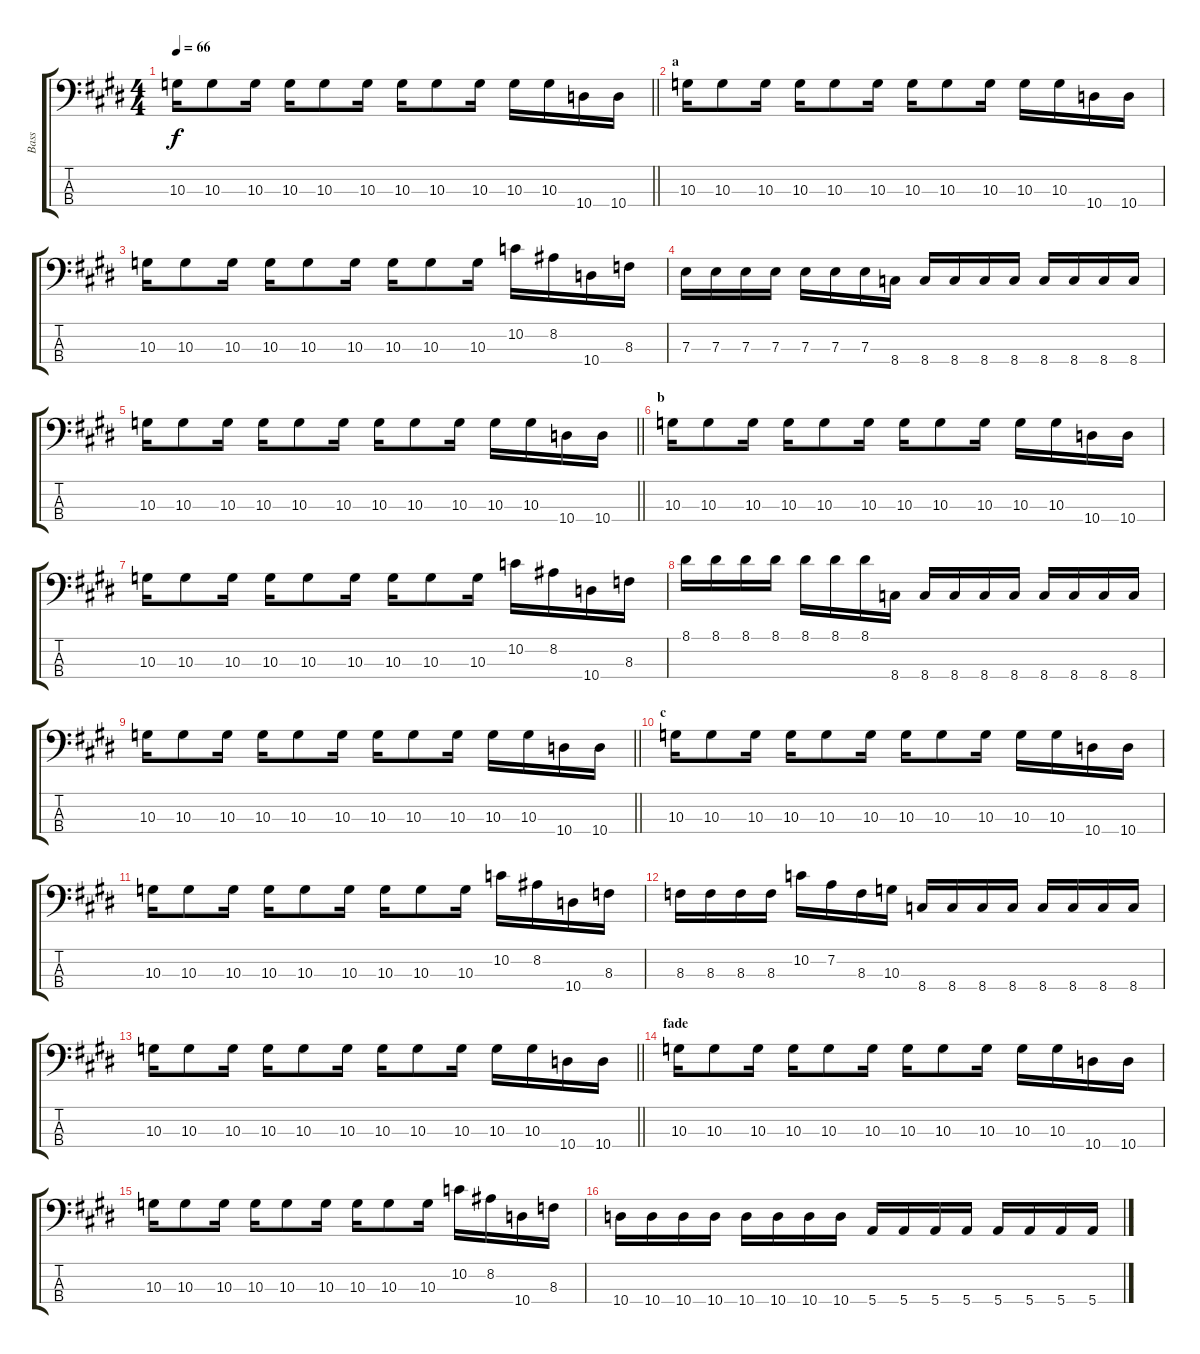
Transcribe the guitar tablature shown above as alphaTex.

\track ("Bass" "Bass") {instrument fretlessbass}
\staff {score tabs}
\tuning (G2 D2 A1 E1) {hide}
\ts (4 4)
\tempo 66
\clef f4
\barLineRight lightlight
\ks e
10.3.16{dy f} 10.3.8 10.3.16 10.3.16 10.3.8 10.3.16 10.3.16 10.3.8 10.3.16 10.3.16 10.3.16 10.4.16 10.4.16 |
\section ("" "a")
10.3.16 10.3.8 10.3.16 10.3.16 10.3.8 10.3.16 10.3.16 10.3.8 10.3.16 10.3.16 10.3.16 10.4.16 10.4.16 |
10.3.16 10.3.8 10.3.16 10.3.16 10.3.8 10.3.16 10.3.16 10.3.8 10.3.16 10.2.16 8.2.16 10.4.16 8.3.16 |
7.3.16 7.3.16 7.3.16 7.3.16 7.3.16 7.3.16 7.3.16 8.4.16 8.4.16 8.4.16 8.4.16 8.4.16 8.4.16 8.4.16 8.4.16 8.4.16 |
\barLineRight lightlight
10.3.16 10.3.8 10.3.16 10.3.16 10.3.8 10.3.16 10.3.16 10.3.8 10.3.16 10.3.16 10.3.16 10.4.16 10.4.16 |
\section ("" "b")
10.3.16 10.3.8 10.3.16 10.3.16 10.3.8 10.3.16 10.3.16 10.3.8 10.3.16 10.3.16 10.3.16 10.4.16 10.4.16 |
10.3.16 10.3.8 10.3.16 10.3.16 10.3.8 10.3.16 10.3.16 10.3.8 10.3.16 10.2.16 8.2.16 10.4.16 8.3.16 |
8.1.16 8.1.16 8.1.16 8.1.16 8.1.16 8.1.16 8.1.16 8.4.16 8.4.16 8.4.16 8.4.16 8.4.16 8.4.16 8.4.16 8.4.16 8.4.16 |
\barLineRight lightlight
10.3.16 10.3.8 10.3.16 10.3.16 10.3.8 10.3.16 10.3.16 10.3.8 10.3.16 10.3.16 10.3.16 10.4.16 10.4.16 |
\section ("" "c")
10.3.16 10.3.8 10.3.16 10.3.16 10.3.8 10.3.16 10.3.16 10.3.8 10.3.16 10.3.16 10.3.16 10.4.16 10.4.16 |
10.3.16 10.3.8 10.3.16 10.3.16 10.3.8 10.3.16 10.3.16 10.3.8 10.3.16 10.2.16 8.2.16 10.4.16 8.3.16 |
8.3.16 8.3.16 8.3.16 8.3.16 10.2.16 7.2.16 8.3.16 10.3.16 8.4.16 8.4.16 8.4.16 8.4.16 8.4.16 8.4.16 8.4.16 8.4.16 |
\barLineRight lightlight
10.3.16 10.3.8 10.3.16 10.3.16 10.3.8 10.3.16 10.3.16 10.3.8 10.3.16 10.3.16 10.3.16 10.4.16 10.4.16 |
\section ("" "fade")
10.3.16{volume 7} 10.3.8 10.3.16 10.3.16 10.3.8 10.3.16 10.3.16 10.3.8 10.3.16 10.3.16 10.3.16 10.4.16 10.4.16 |
10.3.16 10.3.8 10.3.16 10.3.16 10.3.8 10.3.16 10.3.16 10.3.8 10.3.16 10.2.16 8.2.16 10.4.16 8.3.16 |
10.4.16 10.4.16 10.4.16 10.4.16 10.4.16 10.4.16 10.4.16 10.4.16 5.4.16 5.4.16 5.4.16 5.4.16 5.4.16 5.4.16 5.4.16 5.4.16
